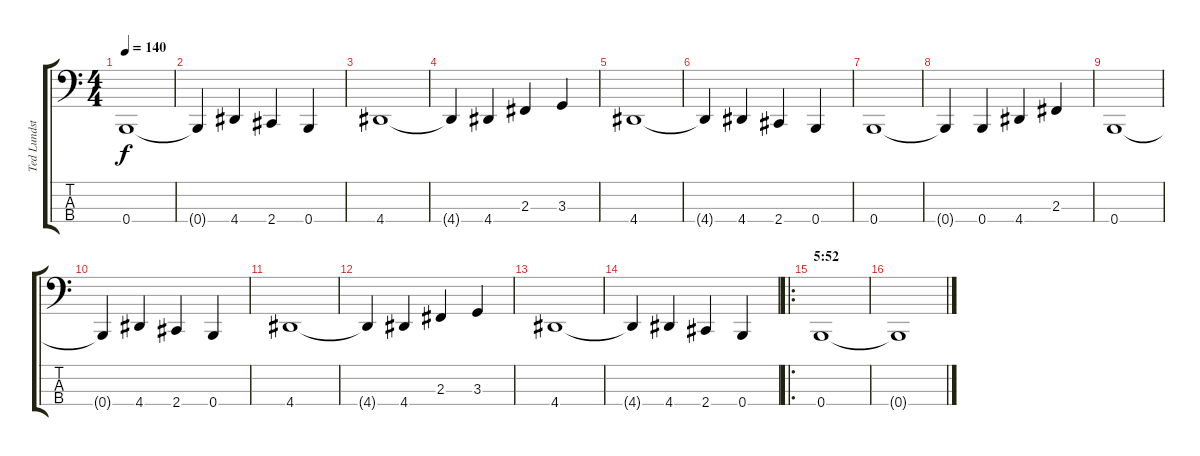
\track ("Ted Lundström" "Ted Lundst") {instrument electricbasspick}
\staff {score tabs}
\tuning (D2 A1 E1 B0) {hide}
\ts (4 4)
\tempo 140
\clef f4
\ks c
0.4.1{dy f} |
0.4{t}.4 4.4.4 2.4.4 0.4.4 |
4.4.1 |
4.4{t}.4 4.4.4 2.3.4 3.3.4 |
4.4.1 |
4.4{t}.4 4.4.4 2.4.4 0.4.4 |
0.4.1 |
0.4{t}.4 0.4.4 4.4.4 2.3.4 |
0.4.1 |
0.4{t}.4 4.4.4 2.4.4 0.4.4 |
4.4.1 |
4.4{t}.4 4.4.4 2.3.4 3.3.4 |
4.4.1 |
4.4{t}.4 4.4.4 2.4.4 0.4.4 |
\ro
\section ("" "5:52")
0.4.1 |
0.4{t}.1
